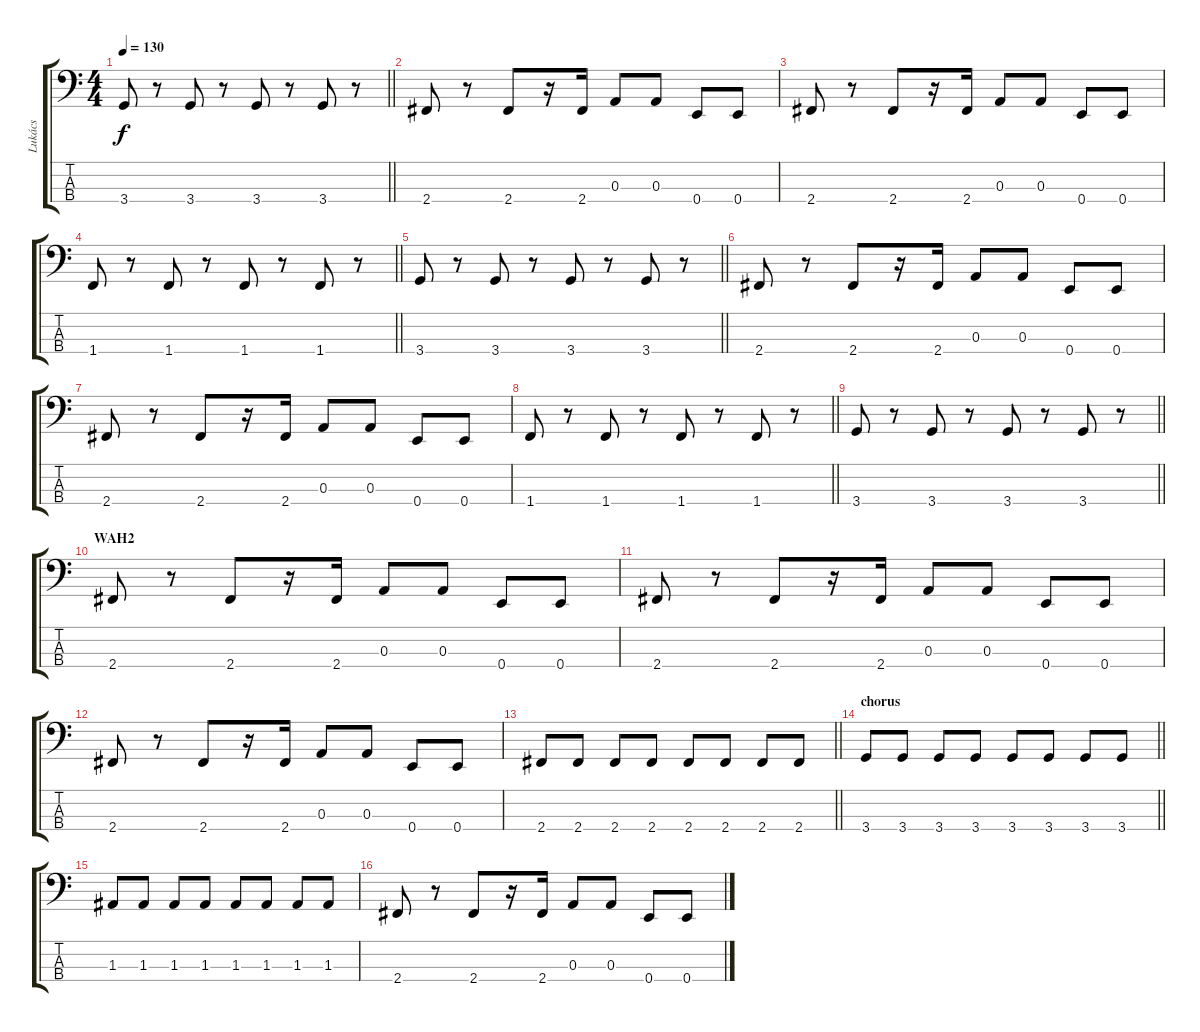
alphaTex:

\track ("Lukács" "Lukács") {instrument electricbassfinger}
\staff {score tabs}
\tuning (G2 D2 A1 E1) {hide}
\ts (4 4)
\tempo 130
\clef f4
\barLineRight lightlight
\ks c
3.4.8{dy f} r.8 3.4.8 r.8 3.4.8 r.8 3.4.8 r.8 |
2.4.8 r.8 2.4.8 r.16 2.4.16 0.3.8 0.3.8 0.4.8 0.4.8 |
2.4.8 r.8 2.4.8 r.16 2.4.16 0.3.8 0.3.8 0.4.8 0.4.8 |
\barLineRight lightlight
1.4.8 r.8 1.4.8 r.8 1.4.8 r.8 1.4.8 r.8 |
\barLineRight lightlight
3.4.8 r.8 3.4.8 r.8 3.4.8 r.8 3.4.8 r.8 |
2.4.8 r.8 2.4.8 r.16 2.4.16 0.3.8 0.3.8 0.4.8 0.4.8 |
2.4.8 r.8 2.4.8 r.16 2.4.16 0.3.8 0.3.8 0.4.8 0.4.8 |
\barLineRight lightlight
1.4.8 r.8 1.4.8 r.8 1.4.8 r.8 1.4.8 r.8 |
\barLineRight lightlight
3.4.8 r.8 3.4.8 r.8 3.4.8 r.8 3.4.8 r.8 |
\section ("" "WAH2")
2.4.8 r.8 2.4.8 r.16 2.4.16 0.3.8 0.3.8 0.4.8 0.4.8 |
2.4.8 r.8 2.4.8 r.16 2.4.16 0.3.8 0.3.8 0.4.8 0.4.8 |
2.4.8 r.8 2.4.8 r.16 2.4.16 0.3.8 0.3.8 0.4.8 0.4.8 |
\barLineRight lightlight
2.4.8 2.4.8 2.4.8 2.4.8 2.4.8 2.4.8 2.4.8 2.4.8 |
\section ("" "chorus")
\barLineRight lightlight
3.4.8 3.4.8 3.4.8 3.4.8 3.4.8 3.4.8 3.4.8 3.4.8 |
1.3.8 1.3.8 1.3.8 1.3.8 1.3.8 1.3.8 1.3.8 1.3.8 |
2.4.8 r.8 2.4.8 r.16 2.4.16 0.3.8 0.3.8 0.4.8 0.4.8
